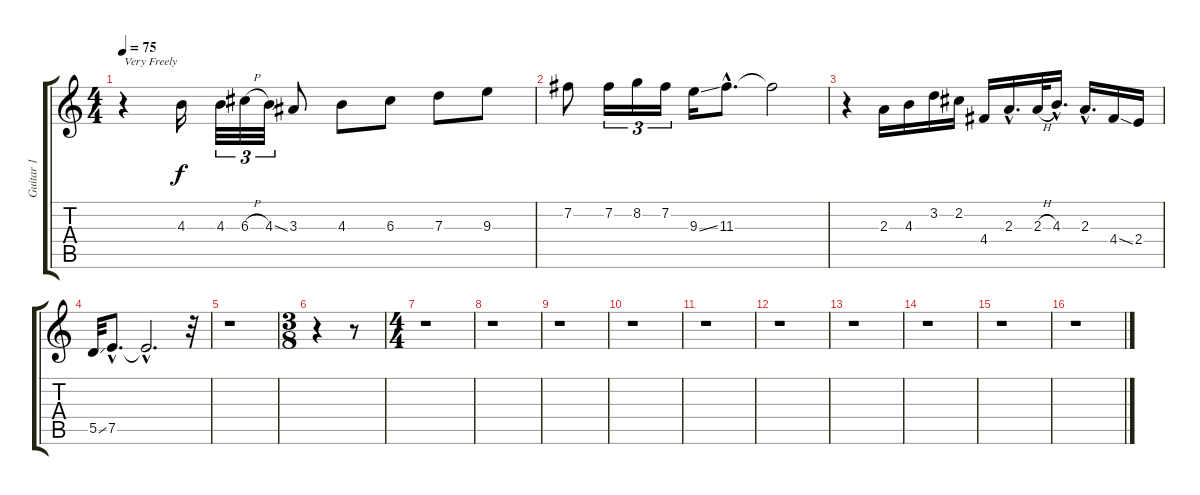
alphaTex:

\track ("Guitar 1" "Guitar 1") {instrument acousticguitarnylon}
\staff {score tabs}
\tuning (E4 B3 G3 D3 A2 E2) {hide}
\ts (4 4)
\tempo 75
\clef g2
\ks c
r.4{txt "Very Freely" dy f instrument acousticguitarnylon} 4.3.16 4.3.32{tu (3 2)} 6.3{h}.32{tu (3 2)} 4.3{ss}.32{tu (3 2)} 3.3.8 4.3.8 6.3.8 7.3.8 9.3.8 |
7.2.8 7.2.16{tu (3 2)} 8.2.16{tu (3 2)} 7.2.16{tu (3 2)} 9.3{ss}.16 11.3{hac}.8{d} 11.3{t}.2 |
r.4 2.3.16 4.3.16 3.2.16 2.2.16 4.4.16 2.3{hac}.16{d} 2.3{h}.32 4.3{hac}.16{d} 2.3{hac}.16{d} 4.4{ss}.16 2.4.16 |
5.5{ss}.32 7.5{hac}.8{d} 7.5{hac t}.2{d} r.32 |
r.1 |
\ts (3 8)
r.4 r.8 |
\ts (4 4)
r.1 |
r.1 |
r.1 |
r.1 |
r.1 |
r.1 |
r.1 |
r.1 |
r.1 |
r.1
